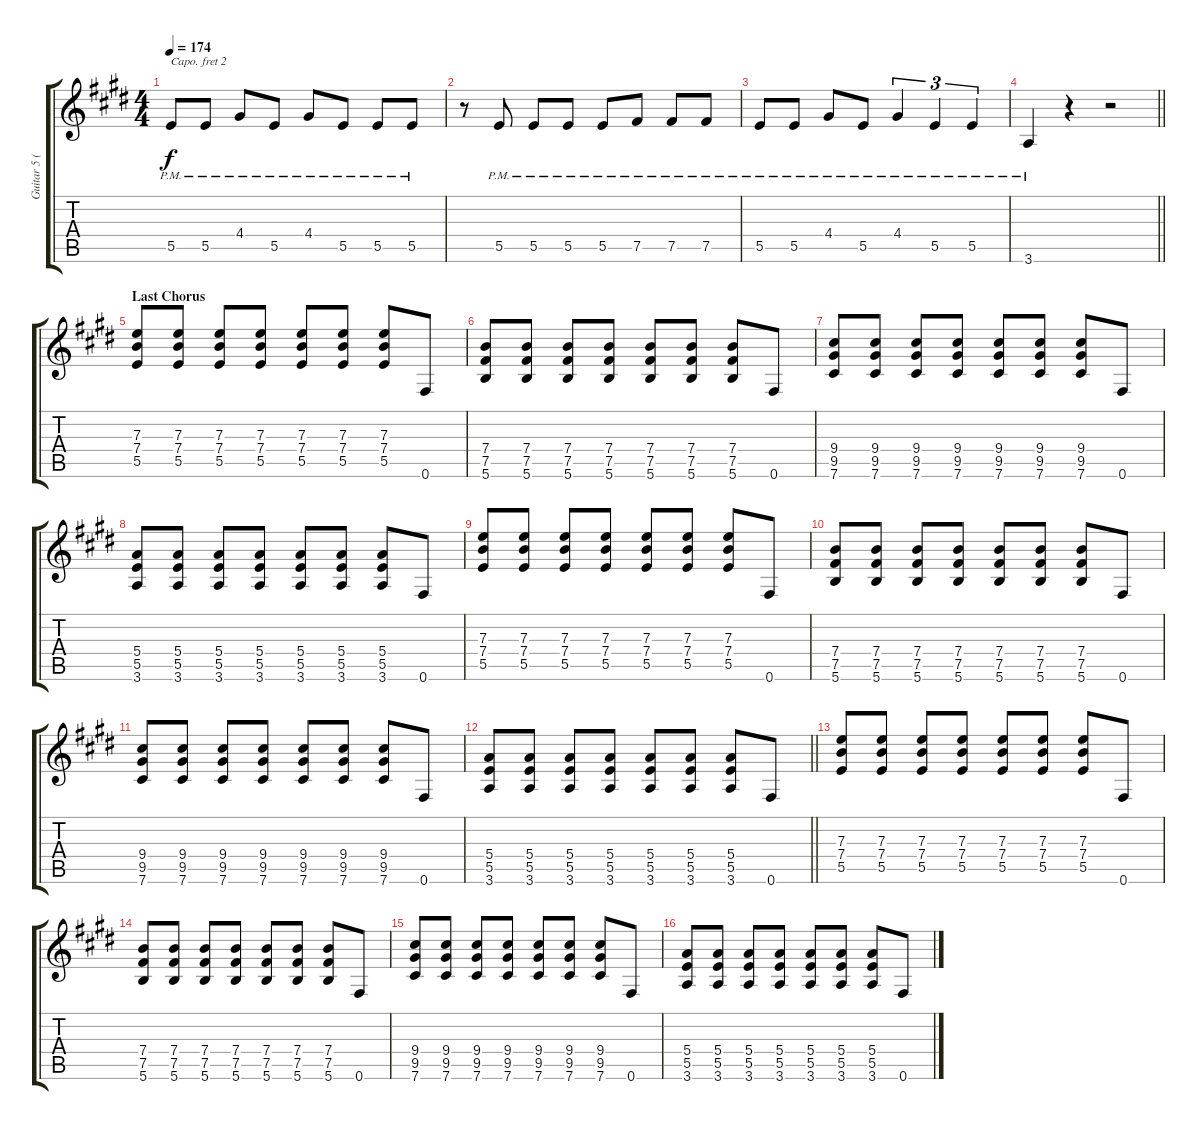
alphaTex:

\track ("Guitar 5 (Standard, Capo 2)" "Guitar 5 (") {instrument distortionguitar}
\staff {score tabs}
\capo 2
\tuning (E4 B3 G3 D3 A2 E2) {hide}
\ts (4 4)
\tempo 174
\clef g2
\ks e
5.5{pm}.8{dy f} 5.5{pm}.8 4.4{pm}.8 5.5{pm}.8 4.4{pm}.8 5.5{pm}.8 5.5{pm}.8 5.5{pm}.8 |
r.8 5.5{pm}.8 5.5{pm}.8 5.5{pm}.8 5.5{pm}.8 7.5{pm}.8 7.5{pm}.8 7.5{pm}.8 |
5.5{pm}.8 5.5{pm}.8 4.4{pm}.8 5.5{pm}.8 4.4{pm}.4{tu (3 2)} 5.5{pm}.4{tu (3 2)} 5.5{pm}.4{tu (3 2)} |
\barLineRight lightlight
3.6{pm}.4 r.4 r.2 |
\section ("" "Last Chorus")
(7.3 7.4 5.5).8 (7.3 7.4 5.5).8 (7.3 7.4 5.5).8 (7.3 7.4 5.5).8 (7.3 7.4 5.5).8 (7.3 7.4 5.5).8 (7.3 7.4 5.5).8 0.6.8 |
(7.4 7.5 5.6).8 (7.4 7.5 5.6).8 (7.4 7.5 5.6).8 (7.4 7.5 5.6).8 (7.4 7.5 5.6).8 (7.4 7.5 5.6).8 (7.4 7.5 5.6).8 0.6.8 |
(9.4 9.5 7.6).8 (9.4 9.5 7.6).8 (9.4 9.5 7.6).8 (9.4 9.5 7.6).8 (9.4 9.5 7.6).8 (9.4 9.5 7.6).8 (9.4 9.5 7.6).8 0.6.8 |
(5.4 5.5 3.6).8 (5.4 5.5 3.6).8 (5.4 5.5 3.6).8 (5.4 5.5 3.6).8 (5.4 5.5 3.6).8 (5.4 5.5 3.6).8 (5.4 5.5 3.6).8 0.6.8 |
(7.3 7.4 5.5).8 (7.3 7.4 5.5).8 (7.3 7.4 5.5).8 (7.3 7.4 5.5).8 (7.3 7.4 5.5).8 (7.3 7.4 5.5).8 (7.3 7.4 5.5).8 0.6.8 |
(7.4 7.5 5.6).8 (7.4 7.5 5.6).8 (7.4 7.5 5.6).8 (7.4 7.5 5.6).8 (7.4 7.5 5.6).8 (7.4 7.5 5.6).8 (7.4 7.5 5.6).8 0.6.8 |
(9.4 9.5 7.6).8 (9.4 9.5 7.6).8 (9.4 9.5 7.6).8 (9.4 9.5 7.6).8 (9.4 9.5 7.6).8 (9.4 9.5 7.6).8 (9.4 9.5 7.6).8 0.6.8 |
\barLineRight lightlight
(5.4 5.5 3.6).8 (5.4 5.5 3.6).8 (5.4 5.5 3.6).8 (5.4 5.5 3.6).8 (5.4 5.5 3.6).8 (5.4 5.5 3.6).8 (5.4 5.5 3.6).8 0.6.8 |
(7.3 7.4 5.5).8 (7.3 7.4 5.5).8 (7.3 7.4 5.5).8 (7.3 7.4 5.5).8 (7.3 7.4 5.5).8 (7.3 7.4 5.5).8 (7.3 7.4 5.5).8 0.6.8 |
(7.4 7.5 5.6).8 (7.4 7.5 5.6).8 (7.4 7.5 5.6).8 (7.4 7.5 5.6).8 (7.4 7.5 5.6).8 (7.4 7.5 5.6).8 (7.4 7.5 5.6).8 0.6.8 |
(9.4 9.5 7.6).8 (9.4 9.5 7.6).8 (9.4 9.5 7.6).8 (9.4 9.5 7.6).8 (9.4 9.5 7.6).8 (9.4 9.5 7.6).8 (9.4 9.5 7.6).8 0.6.8 |
(5.4 5.5 3.6).8 (5.4 5.5 3.6).8 (5.4 5.5 3.6).8 (5.4 5.5 3.6).8 (5.4 5.5 3.6).8 (5.4 5.5 3.6).8 (5.4 5.5 3.6).8 0.6.8
